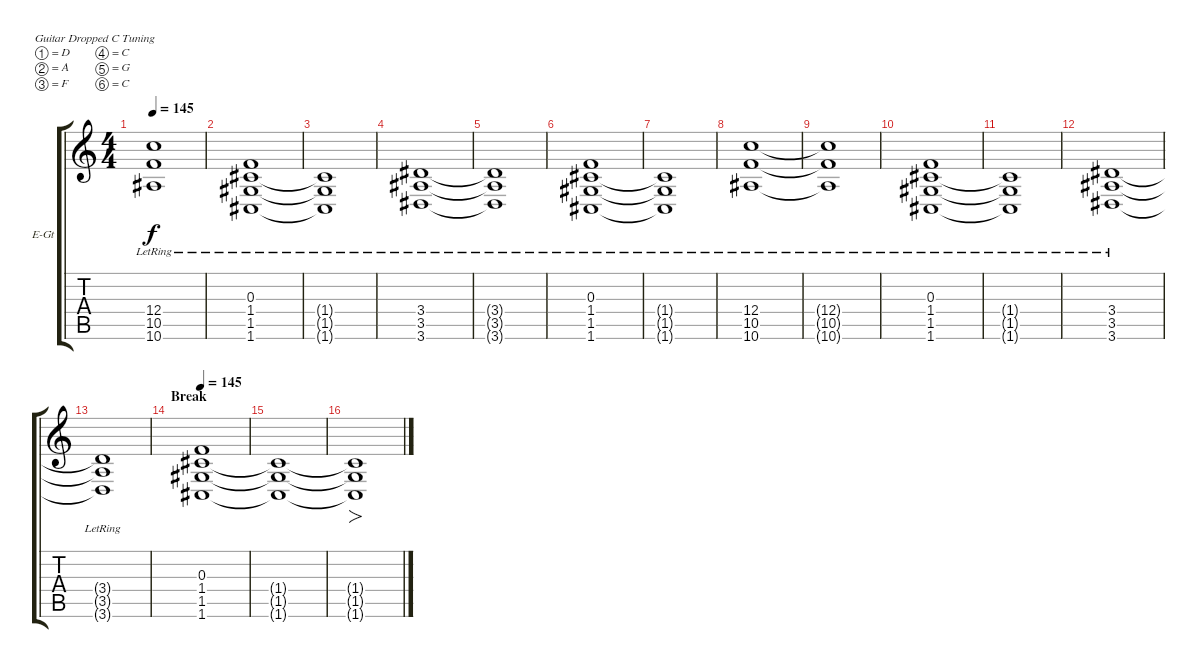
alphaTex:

\bracketExtendMode groupsimilarinstruments
\firstSystemTrackNameOrientation horizontal
\otherSystemsTrackNameOrientation horizontal
\track ("Jack" "E-Gt") {instrument distortionguitar}
\staff {score tabs}
\tuning (D4 A3 F3 C3 G2 C2)
\ts (4 4)
\tempo 145
\clef g2
\ks c
(12.4{lr t} 10.5{lr t} 10.6{lr t}).1{dy f} |
(1.4{lr} 1.5{lr} 1.6{lr} 0.3{lr}).1 |
(1.4{lr t} 1.5{lr t} 1.6{lr t}).1 |
(3.4{lr} 3.5{lr} 3.6{lr}).1 |
(3.4{lr t} 3.5{lr t} 3.6{lr t}).1 |
(1.4{lr} 1.5{lr} 1.6{lr} 0.3{lr}).1 |
(1.4{lr t} 1.5{lr t} 1.6{lr t}).1 |
(12.4{lr} 10.5{lr} 10.6{lr}).1 |
(12.4{lr t} 10.5{lr t} 10.6{lr t}).1 |
(1.4{lr} 1.5{lr} 1.6{lr} 0.3{lr}).1 |
(1.4{lr t} 1.5{lr t} 1.6{lr t}).1 |
(3.4{lr} 3.5{lr} 3.6{lr}).1 |
(3.4{lr t} 3.5{lr t} 3.6{lr t}).1 |
\section ("" "Break")
\tempo 145
(1.4 1.5 1.6 0.3).1 |
(1.4{t} 1.5{t} 1.6{t}).1 |
(1.4{t} 1.5{t} 1.6{t}).1{fo}
